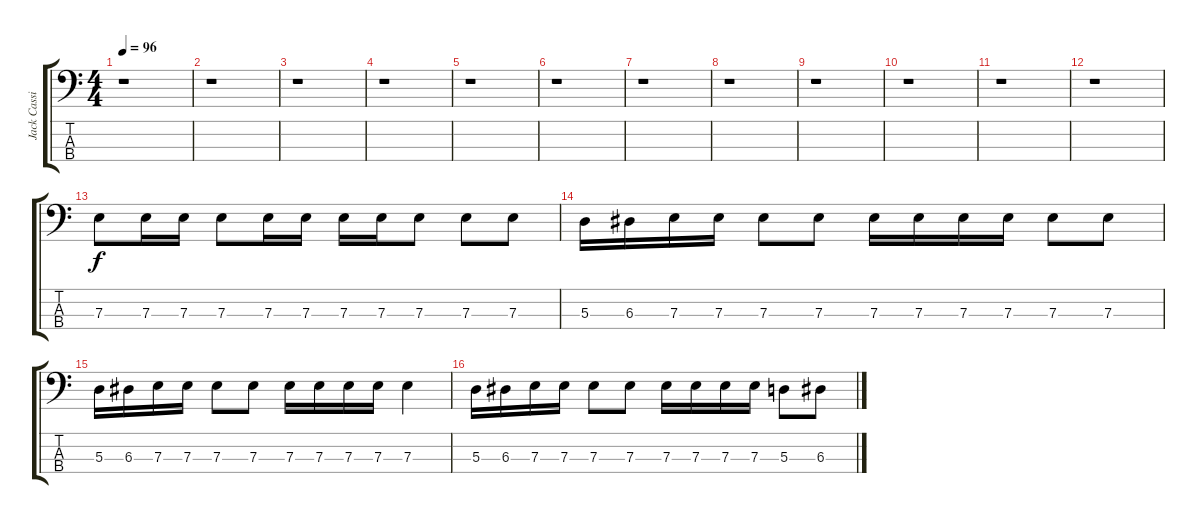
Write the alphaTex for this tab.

\track ("Jack Cassidy" "Jack Cassi") {instrument electricbassfinger}
\staff {score tabs}
\tuning (G2 D2 A1 E1) {hide}
\ts (4 4)
\tempo 96
\clef f4
\ks c
r.1{dy f instrument electricbassfinger} |
r.1 |
r.1 |
r.1 |
r.1 |
r.1 |
r.1 |
r.1 |
r.1 |
r.1 |
r.1 |
r.1 |
7.3.8 7.3.16 7.3.16 7.3.8 7.3.16 7.3.16 7.3.16 7.3.16 7.3.8 7.3.8 7.3.8 |
5.3.16 6.3.16 7.3.16 7.3.16 7.3.8 7.3.8 7.3.16 7.3.16 7.3.16 7.3.16 7.3.8 7.3.8 |
5.3.16 6.3.16 7.3.16 7.3.16 7.3.8 7.3.8 7.3.16 7.3.16 7.3.16 7.3.16 7.3.4 |
5.3.16 6.3.16 7.3.16 7.3.16 7.3.8 7.3.8 7.3.16 7.3.16 7.3.16 7.3.16 5.3.8 6.3.8
